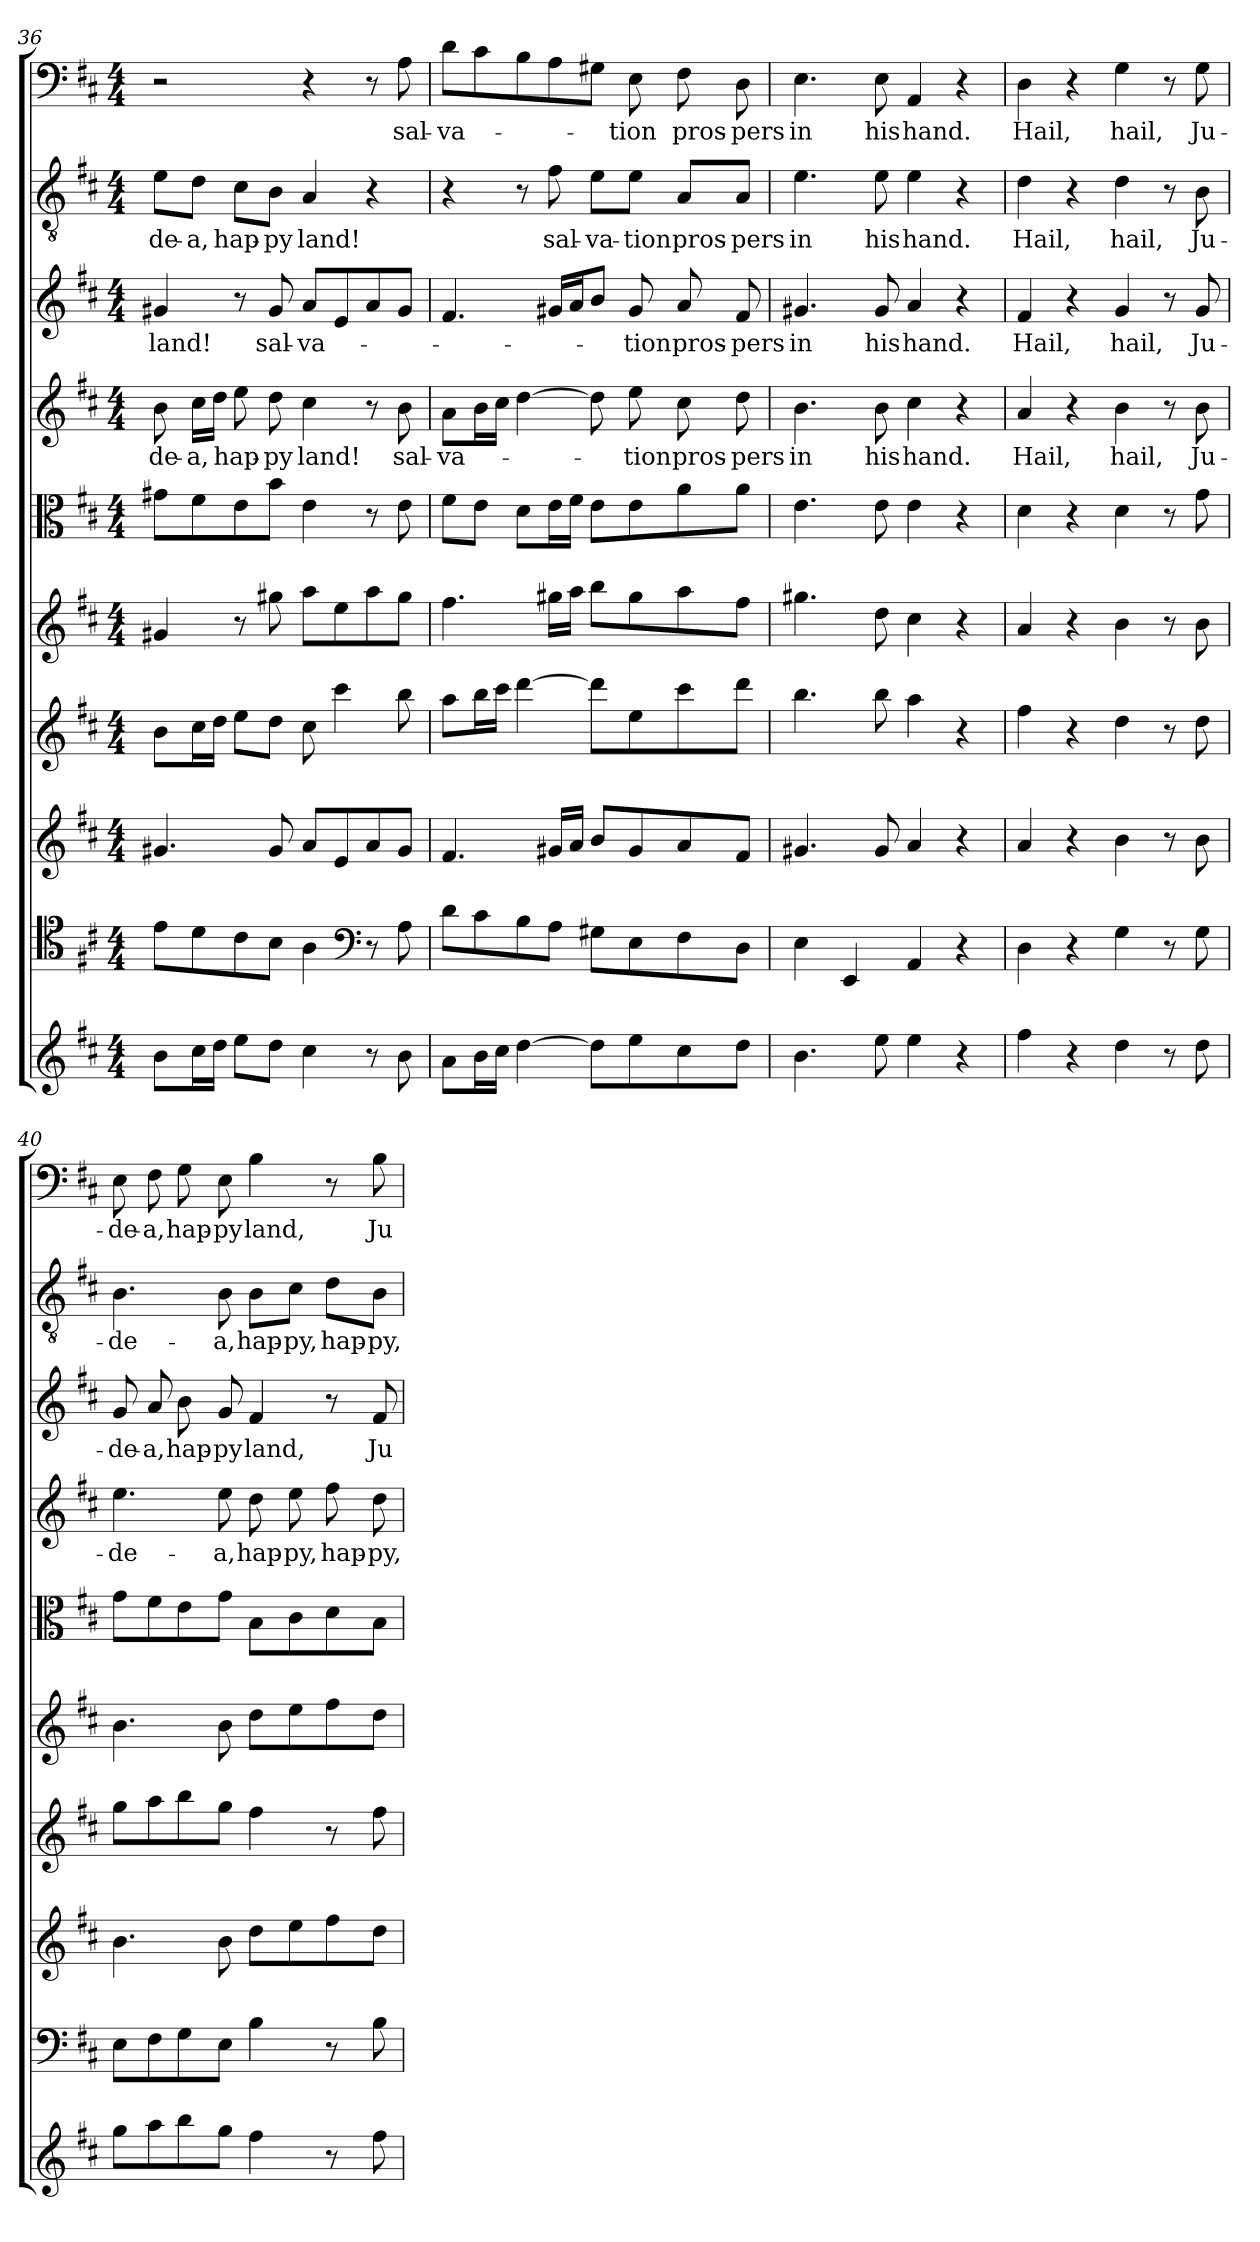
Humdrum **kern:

**kern	**kern	**kern	**kern	**kern	**kern	**kern	**text	**kern	**text	**kern	**text	**kern	**text
*part10	*part9	*part8	*part7	*part6	*part5	*part4	*part4	*part3	*part3	*part2	*part2	*part1	*part1
*staff10	*staff9	*staff8	*staff7	*staff6	*staff5	*staff4	*staff4	*staff3	*staff3	*staff2	*staff2	*staff1	*staff1
*clefG2	*clefC4	*clefG2	*clefG2	*clefG2	*clefC3	*clefG2	*	*clefG2	*	*clefGv2	*	*clefF4	*
*k[f#c#]	*k[f#c#]	*k[f#c#]	*k[f#c#]	*k[f#c#]	*k[f#c#]	*k[f#c#]	*	*k[f#c#]	*	*k[f#c#]	*	*k[f#c#]	*
*D:	*D:	*D:	*D:	*D:	*D:	*D:	*	*D:	*	*D:	*	*D:	*
*M4/4	*M4/4	*M4/4	*M4/4	*M4/4	*M4/4	*M4/4	*	*M4/4	*	*M4/4	*	*M4/4	*
=36	=36	=36	=36	=36	=36	=36	=36	=36	=36	=36	=36	=36	=36
8b\L	8e\L	4.g#X/	8b\L	4g#X/	8g#X\L	8b\	-de-	4g#X/	land!	8e\L	-de-	2r	.
16cc#\L	8d\	.	16cc#\L	.	8f#\	16cc#\LL	-a,	.	.	8d\J	-a,	.	.
16dd\JJ	.	.	16dd\JJ	.	.	16dd\JJ	.	.	.	.	.	.	.
8ee\L	8c#\	.	8ee\L	8r	8e\	8ee\	hap-	8r	.	8c#\L	hap-	.	.
8dd\J	8B\J	8g#/	8dd\J	8gg#X\	8b\J	8dd\	-py	8g#/	sal-	8B\J	-py	.	.
4cc#\	4A\	8a/L	8cc#\	8aa\L	4e\	4cc#\	land!	8a/L	-va-	4A/	land!	4r	.
.	.	8e/	4ccc#\	8ee\	.	.	.	8e/	.	.	.	.	.
*	*clefF4	*	*	*	*	*	*	*	*	*	*	*	*
8r	8r	8a/	.	8aa\	8r	8r	.	8a/	.	4r	.	8r	.
8b\	8A\	8g#/J	8bb\	8gg#\J	8e\	8b\	sal-	8g#/J	.	.	.	8A\	sal-
=37	=37	=37	=37	=37	=37	=37	=37	=37	=37	=37	=37	=37	=37
8a\L	8d\L	4.f#/	8aa\L	4.ff#\	8f#\L	8a\L	-va-	4.f#/	.	4r	.	8d\L	-va-
16b\L	8c#\	.	16bb\L	.	8e\J	16b\L	.	.	.	.	.	8c#\	.
16cc#\JJ	.	.	16ccc#\JJ	.	.	16cc#\JJ	.	.	.	.	.	.	.
[4dd\	8B\	.	[4ddd\	.	8d\L	[4dd\	.	.	.	8r	.	8B\	.
.	8A\J	16g#X/LL	.	16gg#X\LL	16e\L	.	.	16g#X/LL	.	8f#\	sal-	8A\	.
.	.	16a/JJ	.	16aa\JJ	16f#\JJ	.	.	16a/J	.	.	.	.	.
8dd\L]	8G#X\L	8b/L	8ddd\L]	8bb\L	8e\L	8dd\]	.	8b/J	.	8e\L	-va-	8G#X\J	.
8ee\	8E\	8g#/	8ee\	8gg#\	8e\	8ee\	-tion	8g#/	-tion	8e\J	-tion	8E\	-tion
8cc#\	8F#\	8a/	8ccc#\	8aa\	8a\	8cc#\	pros-	8a/	pros-	8A/L	pros-	8F#\	pros-
8dd\J	8D\J	8f#/J	8ddd\J	8ff#\J	8a\J	8dd\	-pers	8f#/	-pers	8A/J	-pers	8D\	-pers
=38	=38	=38	=38	=38	=38	=38	=38	=38	=38	=38	=38	=38	=38
4.b\	4E\	4.g#X/	4.bb\	4.gg#X\	4.e\	4.b\	in	4.g#X/	in	4.e\	in	4.E\	in
.	4EE/	.	.	.	.	.	.	.	.	.	.	.	.
8ee\	.	8g#/	8bb\	8dd\	8e\	8b\	his	8g#/	his	8e\	his	8E\	his
4ee\	4AA/	4a/	4aa\	4cc#\	4e\	4cc#\	hand.	4a/	hand.	4e\	hand.	4AA/	hand.
4r	4r	4r	4r	4r	4r	4r	.	4r	.	4r	.	4r	.
=39	=39	=39	=39	=39	=39	=39	=39	=39	=39	=39	=39	=39	=39
4ff#\	4D\	4a/	4ff#\	4a/	4d\	4a/	Hail,	4f#/	Hail,	4d\	Hail,	4D\	Hail,
4r	4r	4r	4r	4r	4r	4r	.	4r	.	4r	.	4r	.
4dd\	4G\	4b\	4dd\	4b\	4d\	4b\	hail,	4g/	hail,	4d\	hail,	4G\	hail,
8r	8r	8r	8r	8r	8r	8r	.	8r	.	8r	.	8r	.
8dd\	8G\	8b\	8dd\	8b\	8g\	8b\	Ju-	8g/	Ju-	8B\	Ju-	8G\	Ju-
=40	=40	=40	=40	=40	=40	=40	=40	=40	=40	=40	=40	=40	=40
8gg\L	8E\L	4.b\	8gg\L	4.b\	8g\L	4.ee\	-de-	8g/	-de-	4.B\	-de-	8E\	-de-
8aa\	8F#\	.	8aa\	.	8f#\	.	.	8a/	-a,	.	.	8F#\	-a,
8bb\	8G\	.	8bb\	.	8e\	.	.	8b\	hap-	.	.	8G\	hap-
8gg\J	8E\J	8b\	8gg\J	8b\	8g\J	8ee\	-a,	8g/	-py	8B\	-a,	8E\	-py
4ff#\	4B\	8dd\L	4ff#\	8dd\L	8B\L	8dd\	hap-	4f#/	land,	8B\L	hap-	4B\	land,
.	.	8ee\	.	8ee\	8c#\	8ee\	-py,	.	.	8c#\J	-py,	.	.
8r	8r	8ff#\	8r	8ff#\	8d\	8ff#\	hap-	8r	.	8d\L	hap-	8r	.
8ff#\	8B\	8dd\J	8ff#\	8dd\J	8B\J	8dd\	-py,	8f#/	Ju-	8B\J	-py,	8B\	Ju-
=	=	=	=	=	=	=	=	=	=	=	=	=	=
*-	*-	*-	*-	*-	*-	*-	*-	*-	*-	*-	*-	*-	*-
